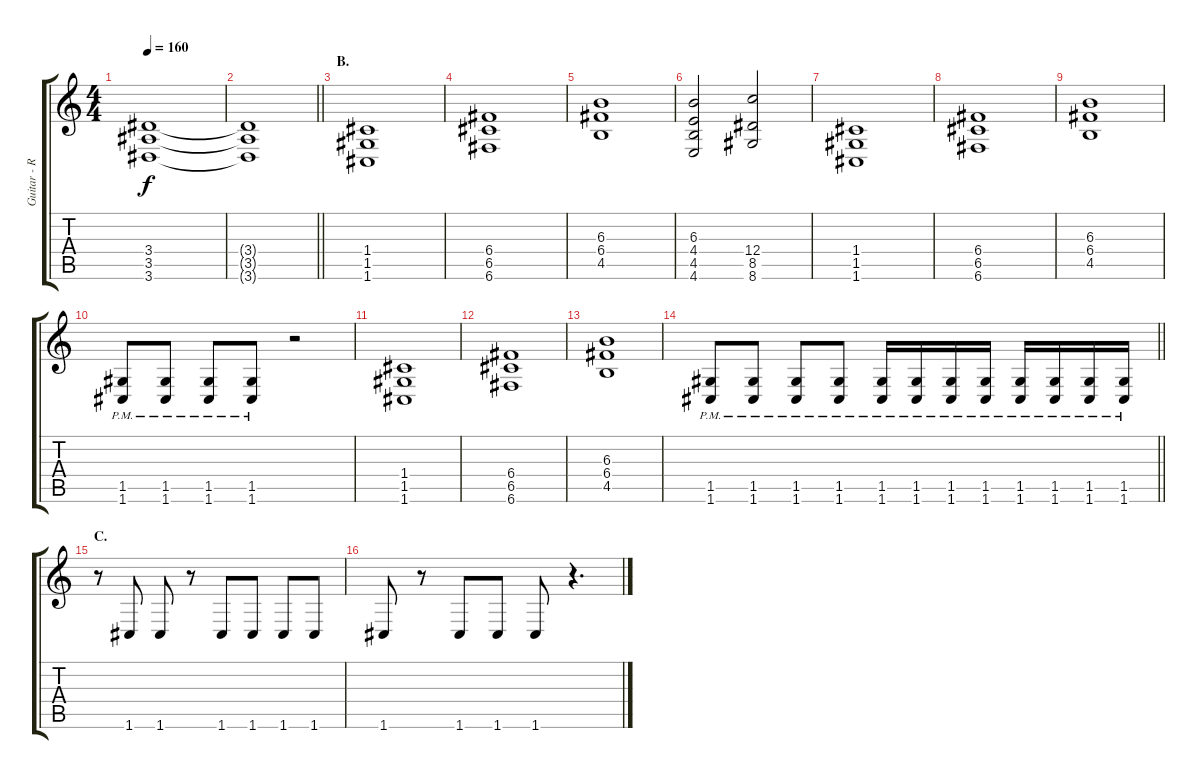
\track ("Guitar - Right" "Guitar - R") {instrument distortionguitar}
\staff {score tabs}
\tuning (D4 A3 F3 C3 G2 C2) {hide}
\ts (4 4)
\tempo 160
\clef g2
\ks c
(3.4 3.5 3.6).1{dy f} |
\barLineRight lightlight
(3.4{t} 3.5{t} 3.6{t}).1 |
\section ("" "B.")
(1.4 1.5 1.6).1 |
(6.4 6.5 6.6).1 |
(6.3 6.4 4.5).1 |
(6.3 4.4 4.5 4.6).2 (12.4 8.5 8.6).2 |
(1.4 1.5 1.6).1 |
(6.4 6.5 6.6).1 |
(6.3 6.4 4.5).1 |
(1.5{pm} 1.6{pm}).8 (1.5{pm} 1.6{pm}).8 (1.5{pm} 1.6{pm}).8 (1.5{pm} 1.6{pm}).8 r.2 |
(1.4 1.5 1.6).1 |
(6.4 6.5 6.6).1 |
(6.3 6.4 4.5).1 |
\barLineRight lightlight
(1.5{pm} 1.6{pm}).8 (1.5{pm} 1.6{pm}).8 (1.5{pm} 1.6{pm}).8 (1.5{pm} 1.6{pm}).8 (1.5{pm} 1.6{pm}).16 (1.5{pm} 1.6{pm}).16 (1.5{pm} 1.6{pm}).16 (1.5{pm} 1.6{pm}).16 (1.5{pm} 1.6{pm}).16 (1.5{pm} 1.6{pm}).16 (1.5{pm} 1.6{pm}).16 (1.5{pm} 1.6{pm}).16 |
\section ("" "C.")
r.8 1.6.8 1.6.8 r.8 1.6.8 1.6.8 1.6.8 1.6.8 |
1.6.8 r.8 1.6.8 1.6.8 1.6.8 r.4{d}
